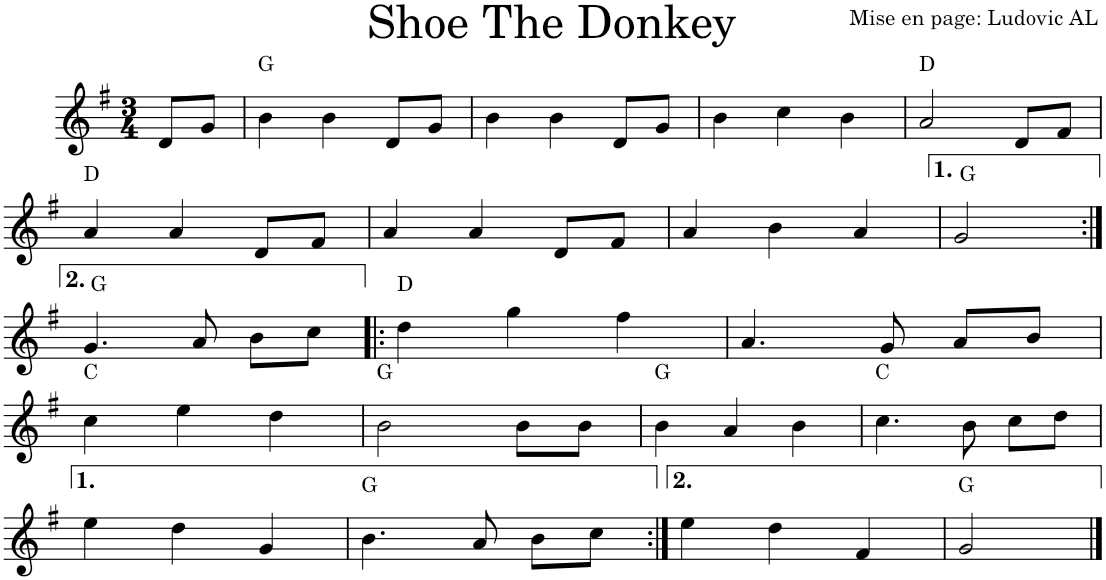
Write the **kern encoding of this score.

**kern	**harte
*part1	*part1
*staff1	*
*I"Voice	*
*I'V	*
*clefG2	*
*k[f#]	*
*M3/4	*
=	=
8d/L	.
8g/J	.
=1	=1
4b\	G:maj
4b\	.
8d/L	.
8g/J	.
=2	=2
4b\	.
4b\	.
8d/L	.
8g/J	.
=3	=3
4b\	.
4cc\	.
4b\	.
=4	=4
2a/	D:maj
8d/L	.
8f#/J	.
!!LO:LB:g=z
=5	=5
4a/	D:maj
4a/	.
8d/L	.
8f#/J	.
=6	=6
4a/	.
4a/	.
8d/L	.
8f#/J	.
=7	=7
4a/	.
4b\	.
4a/	.
=8	=8
2g/	G:maj
!!LO:LB:g=z
=9:|!	=9:|!
4.g/	G:maj
8a/	.
8b\L	.
8cc\J	.
=10!|:	=10!|:
4dd\	D:maj
4gg\	.
4ff#\	.
=11	=11
4.a/	.
8g/	.
8a/L	.
8b/J	.
!!LO:LB:g=z
=12	=12
4cc\	C:maj
4ee\	.
4dd\	.
=13	=13
2b\	G:maj
8b\L	.
8b\J	.
=14	=14
4b\	G:maj
4a/	.
4b\	.
=15	=15
4.cc\	C:maj
8b\	.
8cc\L	.
8dd\J	.
!!LO:LB:g=z
=16	=16
4ee\	.
4dd\	.
4g/	.
=17	=17
4.b\	G:maj
8a/	.
8b\L	.
8cc\J	.
=18:|!	=18:|!
4ee\	.
4dd\	.
4f#/	.
=19	=19
2g/	G:maj
==	==
*-	*-
